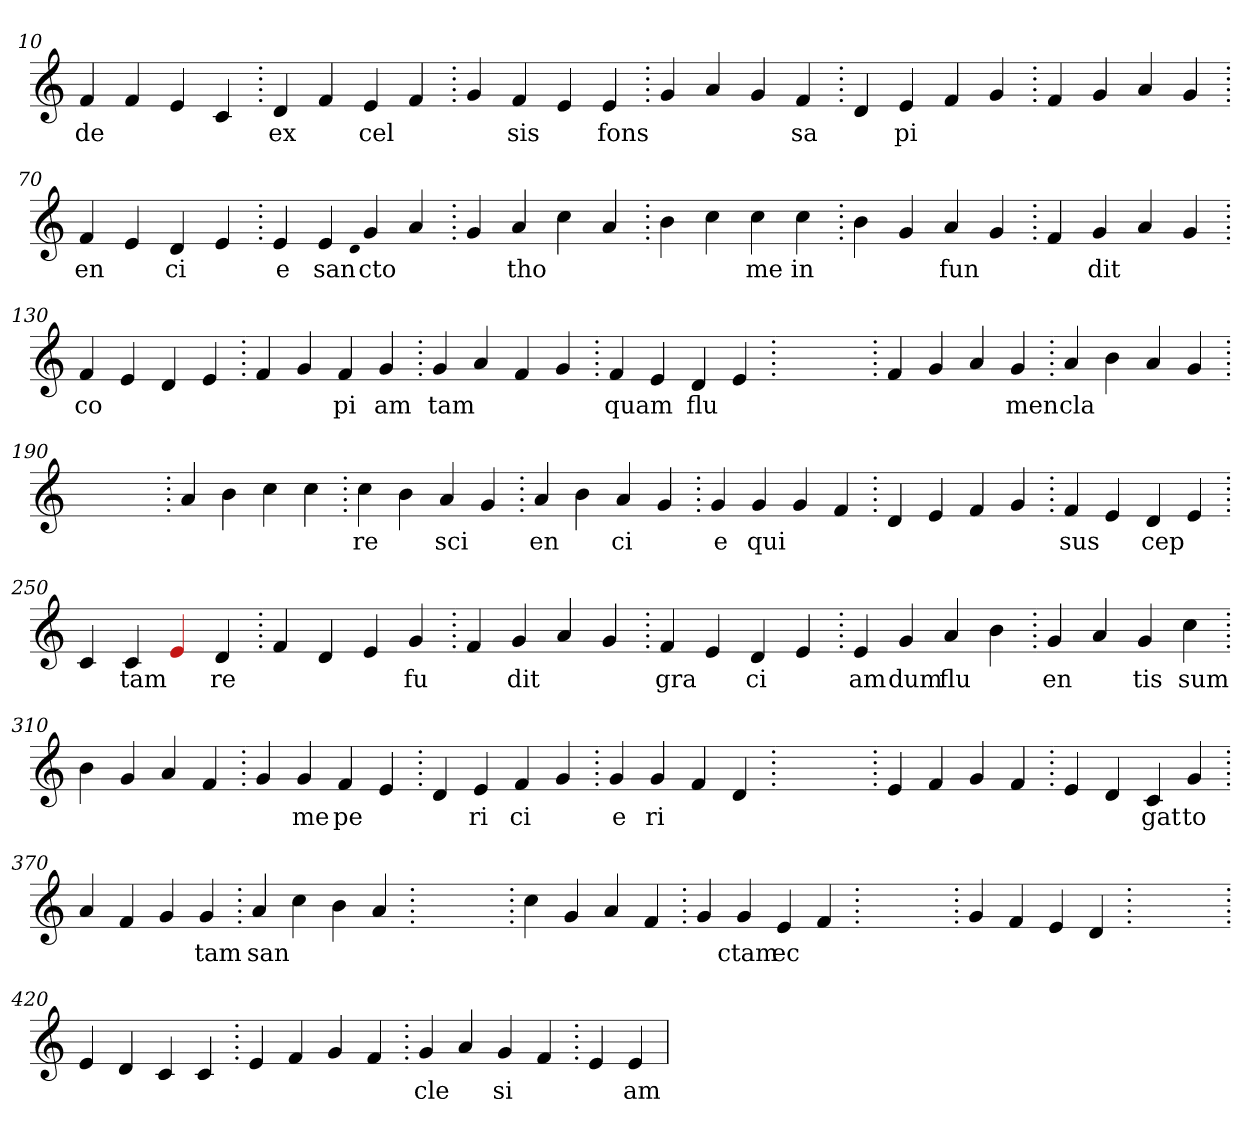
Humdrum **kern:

**kern	**text
*part1	*part1
*staff1	*staff1
*clefG2	*
=10.	=10.
4f	de
4f	.
4e	.
4c	.
=20.	=20.
4d	ex
4f	.
4e	cel
4f	.
=30.	=30.
4g	.
4f	sis
4e	.
4e	fons
=40.	=40.
4g	.
4a	.
4g	.
4f	sa
=50.	=50.
4d	.
4e	pi
4f	.
4g	.
=60.	=60.
4f	.
4g	.
4a	.
4g	.
=70.	=70.
4f	en
4e	.
4d	ci
4e	.
=80.	=80.
4e	e
4e	san
qqd	.
4g	cto
4a	.
=90.	=90.
4g	.
4a	tho
4cc	.
4a	.
=100.	=100.
4b	.
4cc	.
4cc	me
4cc	in
=110.	=110.
4b	.
4g	.
4a	fun
4g	.
=120.	=120.
4f	.
4g	dit
4a	.
4g	.
=130.	=130.
4f	co
4e	.
4d	.
4e	.
=140.	=140.
4f	.
4g	.
4f	pi
4g	am
=150.	=150.
4g	tam
4a	.
4f	.
4g	.
=160.	=160.
4f	quam
4e	.
4d	flu
4e	.
=170.	=170.
1ryy	.
=170.	=170.
4f	.
4g	.
4a	.
4g	men
=180.	=180.
4a	cla
4b	.
4a	.
4g	.
=190.	=190.
1ryy	.
=190.	=190.
4a	.
4b	.
4cc	.
4cc	.
=200.	=200.
4cc	re
4b	.
4a	sci
4g	.
=210.	=210.
4a	en
4b	.
4a	ci
4g	.
=220.	=220.
4g	e
4g	qui
4g	.
4f	.
=230.	=230.
4d	.
4e	.
4f	.
4g	.
=240.	=240.
4f	sus
4e	.
4d	cep
4e	.
=250.	=250.
4c	.
4c	tam
4Re	.
4d	re
=260.	=260.
4f	.
4d	.
4e	.
4g	fu
=270.	=270.
4f	.
4g	dit
4a	.
4g	.
=280.	=280.
4f	gra
4e	.
4d	ci
4e	.
=290.	=290.
4e	am
4g	dum
4a	flu
4b	.
=300.	=300.
4g	en
4a	.
4g	tis
4cc	sum
=310.	=310.
4b	.
4g	.
4a	.
4f	.
=320.	=320.
4g	.
4g	me
4f	pe
4e	.
=330.	=330.
4d	.
4e	ri
4f	ci
4g	.
=340.	=340.
4g	e
4g	ri
4f	.
4d	.
=350.	=350.
1ryy	.
=350.	=350.
4e	.
4f	.
4g	.
4f	.
=360.	=360.
4e	.
4d	.
4c	gat
4g	to
=370.	=370.
4a	.
4f	.
4g	.
4g	tam
=380.	=380.
4a	san
4cc	.
4b	.
4a	.
=390.	=390.
1ryy	.
=390.	=390.
4cc	.
4g	.
4a	.
4f	.
=400.	=400.
4g	.
4g	ctam
4e	ec
4f	.
=410.	=410.
1ryy	.
=410.	=410.
4g	.
4f	.
4e	.
4d	.
=420.	=420.
1ryy	.
=420.	=420.
4e	.
4d	.
4c	.
4c	.
=430.	=430.
4e	.
4f	.
4g	.
4f	.
=440.	=440.
4g	cle
4a	.
4g	si
4f	.
=450.	=450.
4e	.
4e	am
=	=
*-	*-
